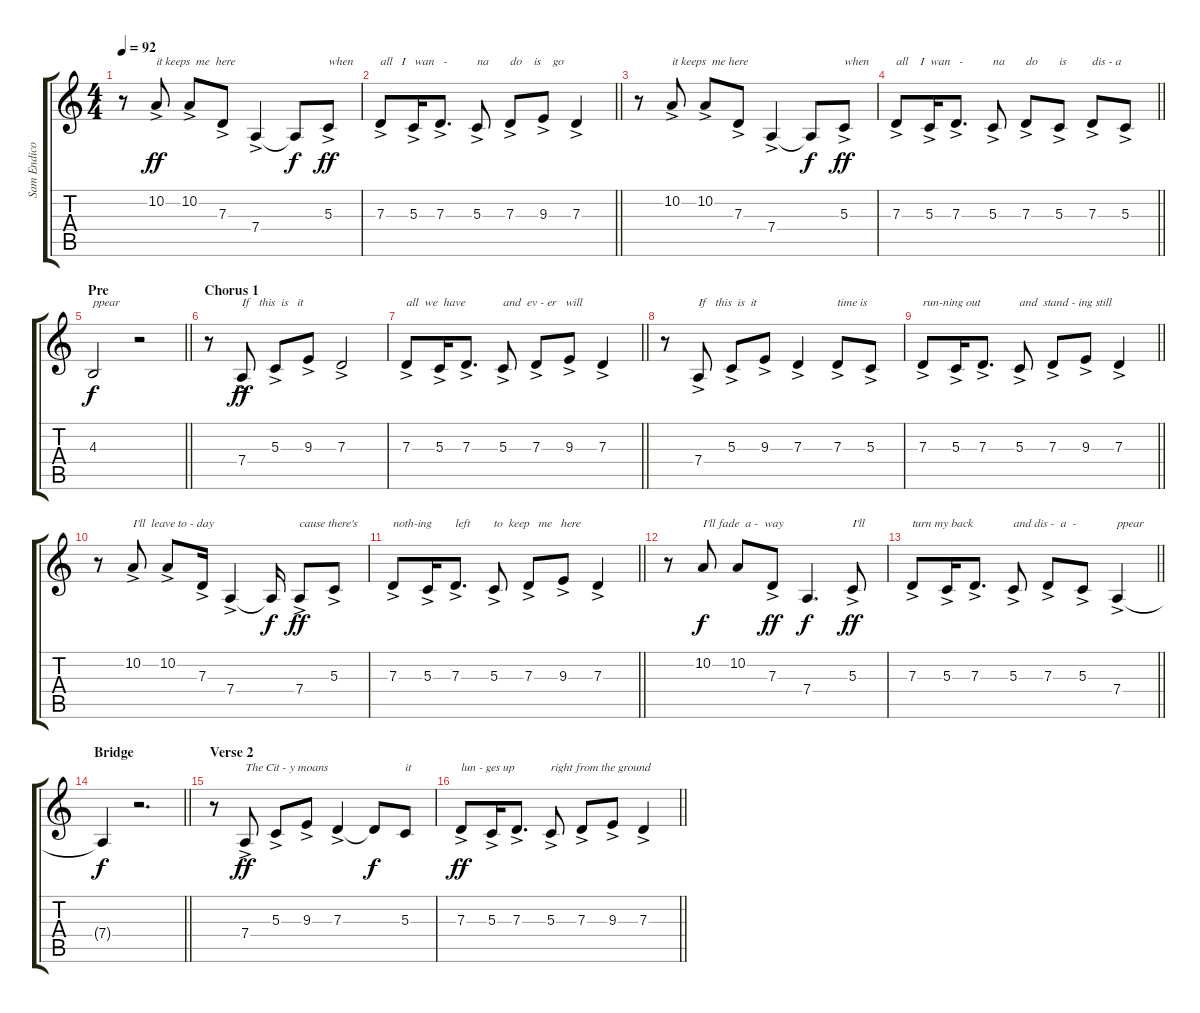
\track ("Sam Endicott (Vocals)" "Sam Endico") {instrument clarinet}
\staff {score tabs}
\tuning (E4 B3 G3 D3 A2 E2) {hide}
\ts (4 4)
\tempo 92
\clef g2
\ks c
r.8{dy ff} 10.2{ac}.8{txt "it keeps  me  here"} 10.2{ac}.8 7.3{ac}.8 7.4{ac}.4 7.4{t}.8{dy f} 5.3{ac}.8{txt "when" dy ff} |
\barLineRight lightlight
7.3{ac}.8{txt "all   I   wan   -"} 5.3{ac}.16 7.3{ac}.8{d} 5.3{ac}.8{txt "na"} 7.3{ac}.8{txt "do    is    go"} 9.3{ac}.8 7.3{ac}.4 |
r.8 10.2{ac}.8{txt "it keeps  me here"} 10.2{ac}.8 7.3{ac}.8 7.4{ac}.4 7.4{t}.8{dy f} 5.3{ac}.8{txt "when" dy ff} |
\barLineRight lightlight
7.3{ac}.8{txt "all    I  wan   -"} 5.3{ac}.16 7.3{ac}.8{d} 5.3{ac}.8{txt "na"} 7.3{ac}.8{txt "do"} 5.3{ac}.8{txt "is"} 7.3{ac}.8{txt "dis - a"} 5.3{ac}.8 |
\section ("" "Pre")
\barLineRight lightlight
4.3.2{txt "ppear" dy f} r.2 |
\section ("" "Chorus 1")
r.8 7.4{ac}.8{txt "If   this  is   it" dy ff} 5.3{ac}.8 9.3{ac}.8 7.3{ac}.2 |
\barLineRight lightlight
7.3{ac}.8{txt "all  we  have"} 5.3{ac}.16 7.3{ac}.8{d} 5.3{ac}.8{txt "and  ev - er   will"} 7.3{ac}.8 9.3{ac}.8 7.3{ac}.4 |
r.8 7.4{ac}.8{txt "If   this  is  it"} 5.3{ac}.8 9.3{ac}.8 7.3{ac}.4 7.3{ac}.8{txt "time is"} 5.3{ac}.8 |
\barLineRight lightlight
7.3{ac}.8{txt "run-ning out"} 5.3{ac}.16 7.3{ac}.8{d} 5.3{ac}.8{txt "and  stand - ing still"} 7.3{ac}.8 9.3{ac}.8 7.3{ac}.4 |
r.8 10.2{ac}.8{txt "I'll  leave to - day"} 10.2{ac}.8 7.3{ac}.16 7.4{ac}.4 7.4{t}.16{dy f} 7.4{ac}.8{txt "cause there's" dy ff} 5.3{ac}.8 |
\barLineRight lightlight
7.3{ac}.8{txt "noth-ing"} 5.3{ac}.16 7.3{ac}.8{d txt "left"} 5.3{ac}.8{txt "to  keep   me   here"} 7.3{ac}.8 9.3{ac}.8 7.3{ac}.4 |
r.8 10.2.8{txt "I'll fade  a -  way" dy f} 10.2.8 7.3{ac}.8{dy ff} 7.4.4{d dy f} 5.3{ac}.8{txt "I'll" dy ff} |
\barLineRight lightlight
7.3{ac}.8{txt "turn my back"} 5.3{ac}.16 7.3{ac}.8{d} 5.3{ac}.8{txt "and dis -  a  - "} 7.3{ac}.8 5.3{ac}.8 7.4{ac}.4{txt "ppear"} |
\section ("" "Bridge")
\barLineRight lightlight
7.4{t}.4{dy f} r.2{d} |
\section ("" "Verse 2")
r.8 7.4{ac}.8{txt "The Cit - y moans" dy ff} 5.3{ac}.8 9.3{ac}.8 7.3{ac}.4 7.3{t}.8{dy f} 5.3.8{txt "it"} |
\barLineRight lightlight
7.3{ac}.8{txt "lun - ges up" dy ff} 5.3{ac}.16 7.3{ac}.8{d} 5.3{ac}.8{txt "right from the ground"} 7.3{ac}.8 9.3{ac}.8 7.3{ac}.4
